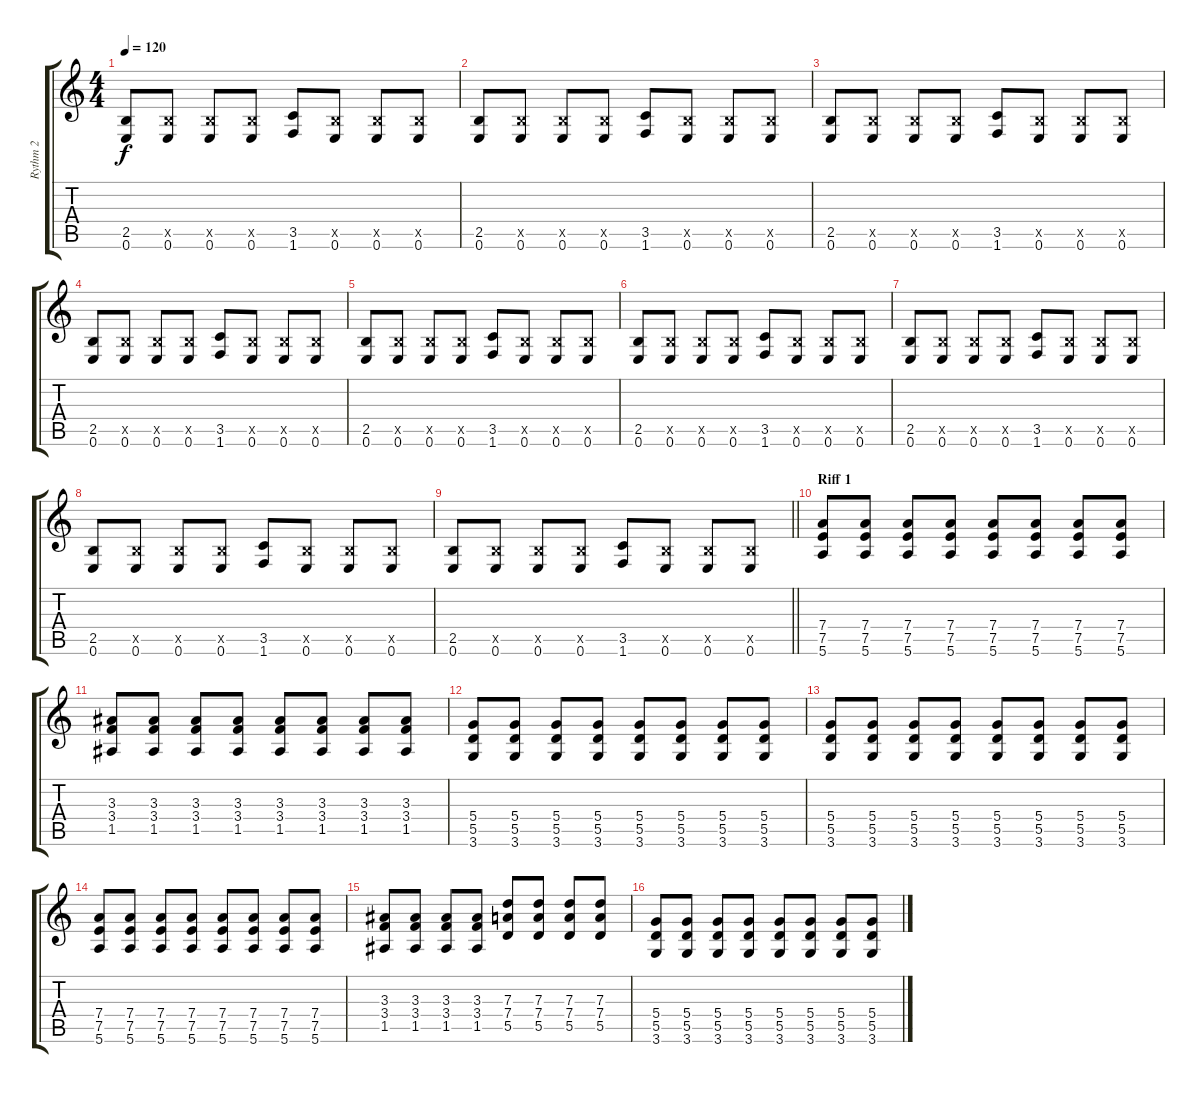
\track ("Rythm 2" "Rythm 2") {instrument distortionguitar}
\staff {score tabs}
\tuning (E4 B3 G3 D3 A2 E2) {hide}
\ts (4 4)
\tempo 120
\clef g2
\ks c
(2.5 0.6).8{dy f} (2.5{x} 0.6).8 (2.5{x} 0.6).8 (2.5{x} 0.6).8 (3.5 1.6).8 (2.5{x} 0.6).8 (2.5{x} 0.6).8 (2.5{x} 0.6).8 |
(2.5 0.6).8 (2.5{x} 0.6).8 (2.5{x} 0.6).8 (2.5{x} 0.6).8 (3.5 1.6).8 (2.5{x} 0.6).8 (2.5{x} 0.6).8 (2.5{x} 0.6).8 |
(2.5 0.6).8 (2.5{x} 0.6).8 (2.5{x} 0.6).8 (2.5{x} 0.6).8 (3.5 1.6).8 (2.5{x} 0.6).8 (2.5{x} 0.6).8 (2.5{x} 0.6).8 |
(2.5 0.6).8 (2.5{x} 0.6).8 (2.5{x} 0.6).8 (2.5{x} 0.6).8 (3.5 1.6).8 (2.5{x} 0.6).8 (2.5{x} 0.6).8 (2.5{x} 0.6).8 |
(2.5 0.6).8 (2.5{x} 0.6).8 (2.5{x} 0.6).8 (2.5{x} 0.6).8 (3.5 1.6).8 (2.5{x} 0.6).8 (2.5{x} 0.6).8 (2.5{x} 0.6).8 |
(2.5 0.6).8 (2.5{x} 0.6).8 (2.5{x} 0.6).8 (2.5{x} 0.6).8 (3.5 1.6).8 (2.5{x} 0.6).8 (2.5{x} 0.6).8 (2.5{x} 0.6).8 |
(2.5 0.6).8 (2.5{x} 0.6).8 (2.5{x} 0.6).8 (2.5{x} 0.6).8 (3.5 1.6).8 (2.5{x} 0.6).8 (2.5{x} 0.6).8 (2.5{x} 0.6).8 |
(2.5 0.6).8 (2.5{x} 0.6).8 (2.5{x} 0.6).8 (2.5{x} 0.6).8 (3.5 1.6).8 (2.5{x} 0.6).8 (2.5{x} 0.6).8 (2.5{x} 0.6).8 |
\barLineRight lightlight
(2.5 0.6).8 (2.5{x} 0.6).8 (2.5{x} 0.6).8 (2.5{x} 0.6).8 (3.5 1.6).8 (2.5{x} 0.6).8 (2.5{x} 0.6).8 (2.5{x} 0.6).8 |
\section ("" "Riff 1")
(7.4 7.5 5.6).8 (7.4 7.5 5.6).8 (7.4 7.5 5.6).8 (7.4 7.5 5.6).8 (7.4 7.5 5.6).8 (7.4 7.5 5.6).8 (7.4 7.5 5.6).8 (7.4 7.5 5.6).8 |
(3.3 3.4 1.5).8 (3.3 3.4 1.5).8 (3.3 3.4 1.5).8 (3.3 3.4 1.5).8 (3.3 3.4 1.5).8 (3.3 3.4 1.5).8 (3.3 3.4 1.5).8 (3.3 3.4 1.5).8 |
(5.4 5.5 3.6).8 (5.4 5.5 3.6).8 (5.4 5.5 3.6).8 (5.4 5.5 3.6).8 (5.4 5.5 3.6).8 (5.4 5.5 3.6).8 (5.4 5.5 3.6).8 (5.4 5.5 3.6).8 |
(5.4 5.5 3.6).8 (5.4 5.5 3.6).8 (5.4 5.5 3.6).8 (5.4 5.5 3.6).8 (5.4 5.5 3.6).8 (5.4 5.5 3.6).8 (5.4 5.5 3.6).8 (5.4 5.5 3.6).8 |
(7.4 7.5 5.6).8 (7.4 7.5 5.6).8 (7.4 7.5 5.6).8 (7.4 7.5 5.6).8 (7.4 7.5 5.6).8 (7.4 7.5 5.6).8 (7.4 7.5 5.6).8 (7.4 7.5 5.6).8 |
(3.3 3.4 1.5).8 (3.3 3.4 1.5).8 (3.3 3.4 1.5).8 (3.3 3.4 1.5).8 (7.3 7.4 5.5).8 (7.3 7.4 5.5).8 (7.3 7.4 5.5).8 (7.3 7.4 5.5).8 |
(5.4 5.5 3.6).8 (5.4 5.5 3.6).8 (5.4 5.5 3.6).8 (5.4 5.5 3.6).8 (5.4 5.5 3.6).8 (5.4 5.5 3.6).8 (5.4 5.5 3.6).8 (5.4 5.5 3.6).8
